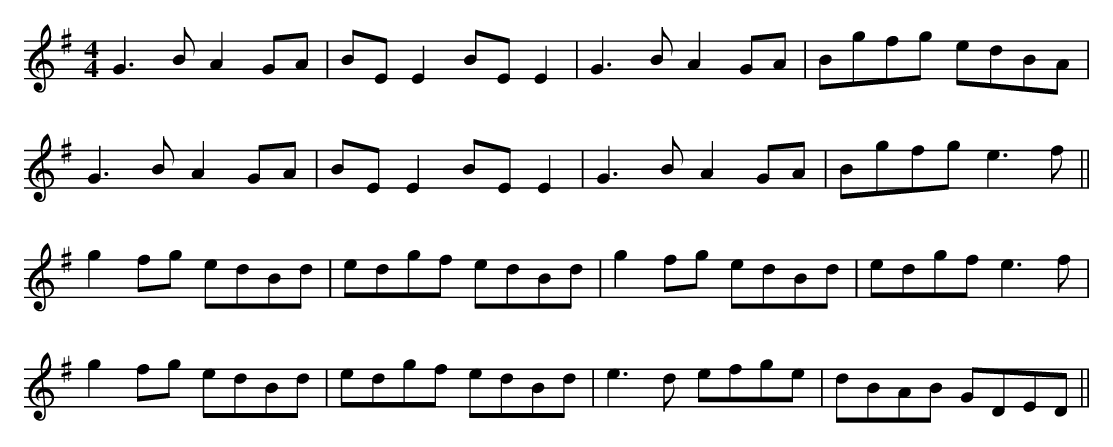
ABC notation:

X:1
M:4/4
K:G
G3B A2GA|BE E2 BE E2|G3B A2GA|Bgfg edBA|
G3B A2GA|BE E2 BE E2|G3B A2GA|Bgfg e3f||
g2fg edBd|edgf edBd|g2fg edBd|edgf e3f|
g2fg edBd|edgf edBd|e3d efge|dBAB GDED||
